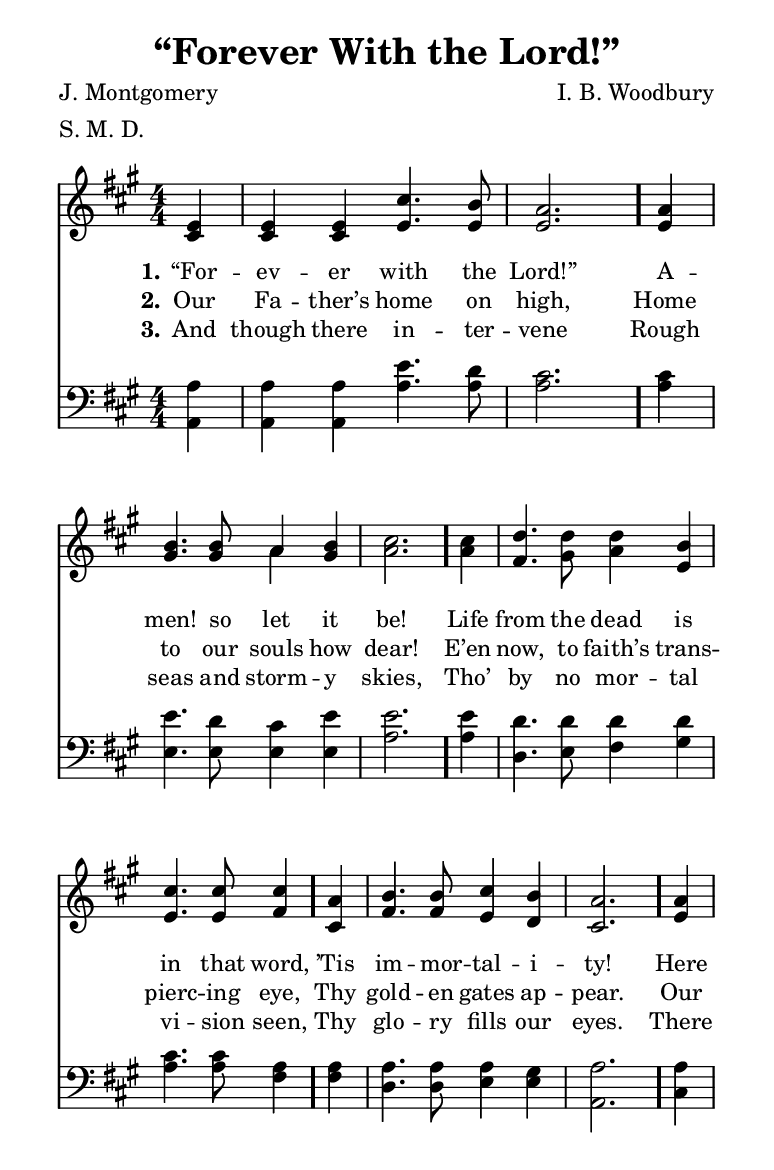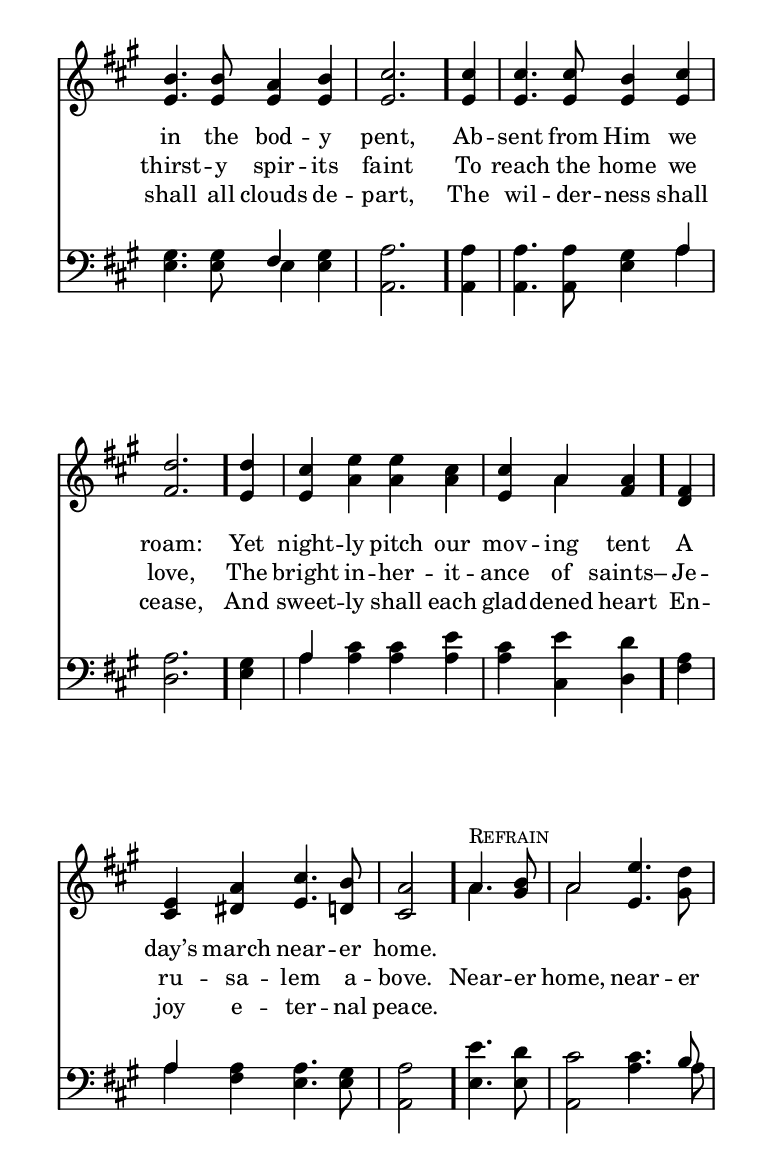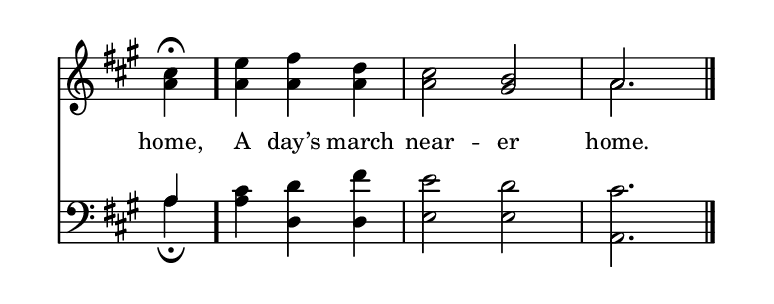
\include "common/global.ily"
\paper {
  \include "common/paper.ily"
}

\header{
  hymnnumber = "214"
  title = "“Forever With the Lord!”"
  tunename = "Nearer Home"
  meter = "S. M. D." % TODO "with Refrain" ?
  poet = "J. Montgomery"
  composer = "I. B. Woodbury"
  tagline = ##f
}

ta = { \tempo 4=120 }
tb = { \tempo 4=60 }

global = {
  \include "common/overrides.ily"
  \override Staff.TimeSignature.style = #'numbered
  \time 4/4
  \override Score.MetronomeMark.transparent = ##t % hide all fermata changes too
  \ta
  \key a \major
  \partial 4
  \autoBeamOff
}

patternA = { c4 | c c c'4. c8 | c2. }
patternB = { c4 | c4. c8 c4 c | c2. }
patternC = { c4 | c4. c8 c4 c | c4. c8 c4 }

notesSoprano = {
\global
\relative c' {

  e4 | e e cis'4. b8 | a2.
  a4 | b4. b8 a4 b | cis2.
  cis4 | d4. d8 d4 b | cis4. cis8 cis4
  \changePitch \patternB { a | b b cis b | a }
  \changePitch \patternB { a | b b a b | cis }
  \changePitch \patternB { cis | cis cis b cis | d }
  d4 | cis e e cis | cis a a
  fis4 | e a cis4. b8 | a2

  << s^\markup { \small \caps "Refrain" }
  { a4. b8 | a2 e'4. d8 | \tb cis4\fermata \ta } >>
  e4 fis d | cis2 b | a2.

  \bar "|."

}
}

notesAlto = {
\global
\relative e' {

  \changePitch \patternA { cis | cis cis e e | e }
  \changePitch \patternB { e | gis gis a gis | a }
  \changePitch \patternC { a | fis gis a e | e e fis }
  \changePitch \patternB { cis | fis fis e d | cis }
  \changePitch \patternB { e | e e e e | e }
  \changePitch \patternB { e | e e e e | fis }
  e4 | e a a a | e a fis
  d4 | cis dis e4. d8 | cis2

  a'4. gis8 | a2 e4. gis8 | a4
  a4 a a | a2 gis | a2.

}
}

notesTenor = {
\global
\relative a {

  \changePitch \patternA { a | a a e' d | cis }
  \changePitch \patternB { cis | e d cis e | e }
  \changePitch \patternC { e | d d d d | cis cis a }
  \changePitch \patternB { a | a a a gis | a }
  \changePitch \patternB { a | gis gis fis gis | a }
  \changePitch \patternB { a | a a gis a | a }
  gis4 | a cis cis e | cis e d
  a4 | a a a4. gis8 | a2

  e'4. d8 | cis2 cis4. b8 | a4
  cis4 d fis | e2 d | cis2.

}
}

notesBass = {
\global
\relative f, {

  \changePitch \patternA { a | a a a' a | a }
  \changePitch \patternB { a | e e e e | a }
  \changePitch \patternC { a | d, e fis gis | a a fis }
  \changePitch \patternB { fis | d d e e | a, }
  \changePitch \patternB { cis | e e e e | a, }
  \changePitch \patternB { a | a a e' a | d, }
  e4 | a a a a | a cis, d
  fis4 | a fis e4. e8 | a,2

  e'4. e8 | a,2 a'4. a8 | a4\fermata
  a4 d,4 d | e2 e | a,2.

}
}

Refrain = \lyricmode {

Near -- er home, near -- er home, \bar "."
A day’s march near -- er home. \bar "."

}

wordsA = \lyricmode {
\set stanza = "1."

“For -- ev -- er with the Lord!” \bar "."
A -- men! so let it be! \bar "."
Life from the dead is in that word, \bar "."
’Tis im -- mor -- tal -- i -- ty! \bar "."
Here in the bod -- y pent, \bar "."
Ab -- sent from Him we roam: \bar "."
Yet night -- ly pitch our mov -- ing tent \bar "."
A day’s march near -- er home. \bar "."

}

wordsB = \lyricmode {
\set stanza = "2."

Our Fa -- ther’s home on high,
Home to our souls how dear!
E’en now, to faith’s trans -- pierc -- ing eye,
Thy gold -- en gates ap -- pear.
Our thirst -- y spir -- its faint
To reach the home we love,
The bright in -- her -- it -- ance of saints–
Je -- ru -- sa -- lem a -- bove.

\Refrain

}

wordsC = \lyricmode {
\set stanza = "3."

And though there in -- ter -- vene
Rough seas and storm -- y skies,
Tho’ by no mor -- tal vi -- sion seen,
Thy glo -- ry fills our eyes.
There shall all clouds de -- part,
The wil -- der -- ness shall cease,
And sweet -- ly shall each glad -- dened heart
En -- joy e -- ter -- nal peace.

}

\score {
  \context ChoirStaff <<
    \context Staff = upper <<
      \set ChoirStaff.systemStartDelimiter = #'SystemStartBar
      \partcombine #'(2 . 9) \notesSoprano \notesAlto
      \context NullVoice = sopranos { \voiceOne << \notesSoprano >> }
      \context NullVoice = altos { \voiceTwo << \notesAlto >> }
      \context Lyrics = one   \lyricsto sopranos \wordsA
      \context Lyrics = two   \lyricsto sopranos \wordsB
      \context Lyrics = three \lyricsto sopranos \wordsC
    >>
    \context Staff = men <<
      \clef bass
      \partcombine #'(2 . 9) \notesTenor \notesBass
      \context NullVoice = tenors { \voiceOne << \notesTenor >> }
      \context NullVoice = basses { \voiceTwo << \notesBass >> }
    >>
  >>
  \layout {
    \include "common/layout.ily"
  }
  \midi{
    \include "common/midi.ily"
  }
}

\version "2.19.49"  % necessary for upgrading to future LilyPond versions.

% vi:set et ts=2 sw=2 ai nocindent syntax=lilypond:
